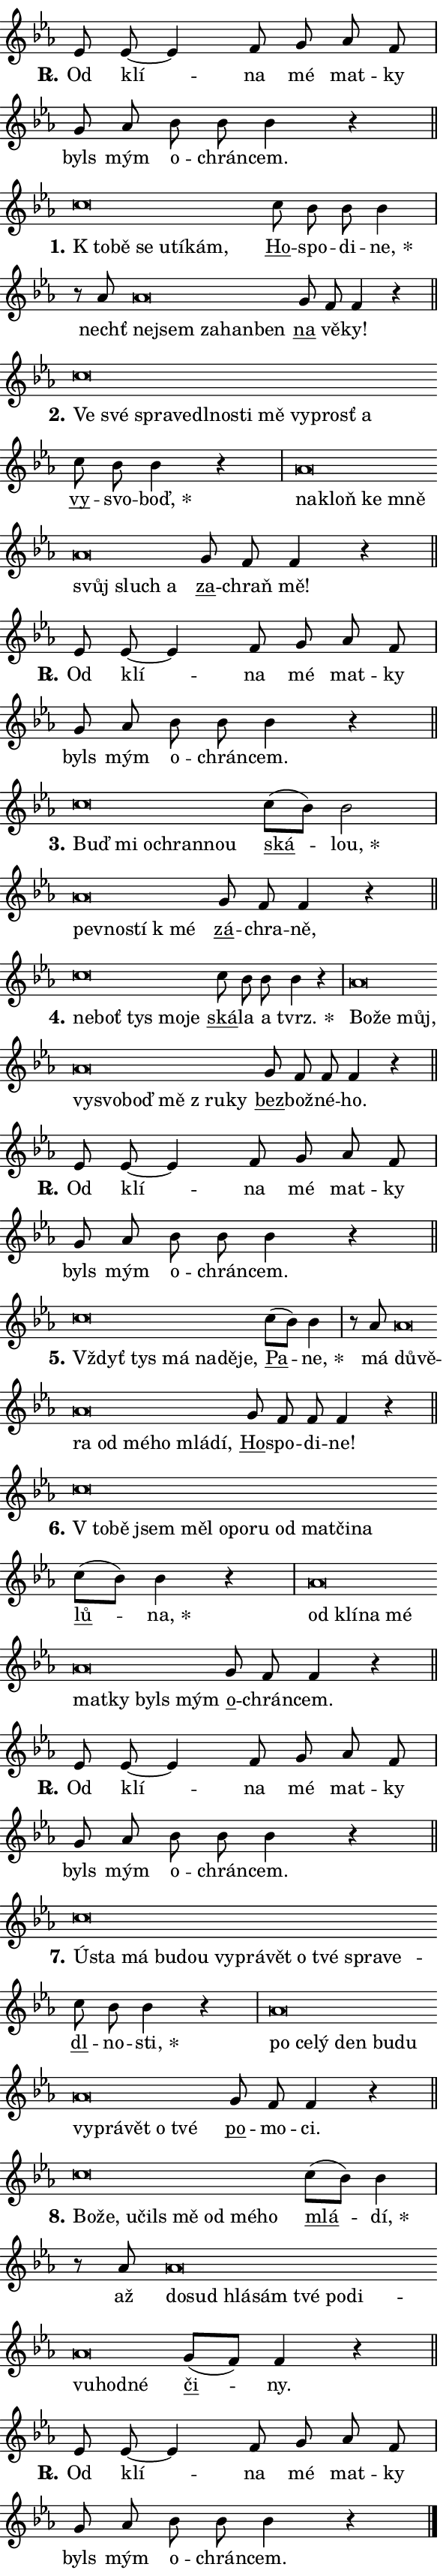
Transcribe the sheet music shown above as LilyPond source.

\version "2.24.0"
\header { tagline = "" }
\paper {
  indent = 0\cm
  top-margin = 0\cm
  right-margin = 0.13\cm % to fit lyric hyphens
  bottom-margin = 0\cm
  left-margin = 0\cm
  paper-width = 10\cm
  page-breaking = #ly:one-page-breaking
  system-system-spacing.basic-distance = #11
  score-system-spacing.basic-distance = #11
  ragged-last = ##f
}


%% Author: Thomas Morley
%% https://lists.gnu.org/archive/html/lilypond-user/2020-05/msg00002.html
#(define (line-position grob)
"Returns position of @var[grob} in current system:
   @code{'start}, if at first time-step
   @code{'end}, if at last time-step
   @code{'middle} otherwise
"
  (let* ((col (ly:item-get-column grob))
         (ln (ly:grob-object col 'left-neighbor))
         (rn (ly:grob-object col 'right-neighbor))
         (col-to-check-left (if (ly:grob? ln) ln col))
         (col-to-check-right (if (ly:grob? rn) rn col))
         (break-dir-left
           (and
             (ly:grob-property col-to-check-left 'non-musical #f)
             (ly:item-break-dir col-to-check-left)))
         (break-dir-right
           (and
             (ly:grob-property col-to-check-right 'non-musical #f)
             (ly:item-break-dir col-to-check-right))))
        (cond ((eqv? 1 break-dir-left) 'start)
              ((eqv? -1 break-dir-right) 'end)
              (else 'middle))))

#(define (tranparent-at-line-position vctor)
  (lambda (grob)
  "Relying on @code{line-position} select the relevant enry from @var{vctor}.
Used to determine transparency,"
    (case (line-position grob)
      ((end) (not (vector-ref vctor 0)))
      ((middle) (not (vector-ref vctor 1)))
      ((start) (not (vector-ref vctor 2))))))

noteHeadBreakVisibility =
#(define-music-function (break-visibility)(vector?)
"Makes @code{NoteHead}s transparent relying on @var{break-visibility}"
#{
  \override NoteHead.transparent =
    #(tranparent-at-line-position break-visibility)
#})

#(define delete-ledgers-for-transparent-note-heads
  (lambda (grob)
    "Reads whether a @code{NoteHead} is transparent.
If so this @code{NoteHead} is removed from @code{'note-heads} from
@var{grob}, which is supposed to be @code{LedgerLineSpanner}.
As a result ledgers are not printed for this @code{NoteHead}"
    (let* ((nhds-array (ly:grob-object grob 'note-heads))
           (nhds-list
             (if (ly:grob-array? nhds-array)
                 (ly:grob-array->list nhds-array)
                 '()))
           ;; Relies on the transparent-property being done before
           ;; Staff.LedgerLineSpanner.after-line-breaking is executed.
           ;; This is fragile ...
           (to-keep
             (remove
               (lambda (nhd)
                 (ly:grob-property nhd 'transparent #f))
               nhds-list)))
      ;; TODO find a better method to iterate over grob-arrays, similiar
      ;; to filter/remove etc for lists
      ;; For now rebuilt from scratch
      (set! (ly:grob-object grob 'note-heads)  '())
      (for-each
        (lambda (nhd)
          (ly:pointer-group-interface::add-grob grob 'note-heads nhd))
        to-keep))))

squashNotes = {
  \override NoteHead.X-extent = #'(-0.2 . 0.2)
  \override NoteHead.Y-extent = #'(-0.75 . 0)
  \override NoteHead.stencil =
    #(lambda (grob)
       (let ((pos (ly:grob-property grob 'staff-position)))
         (begin
           (if (< pos -7) (display "ERROR: Lower brevis then expected\n") (display ""))
           (if (<= pos -6) ly:text-interface::print ly:note-head::print))))
}
unSquashNotes = {
  \revert NoteHead.X-extent
  \revert NoteHead.Y-extent
  \revert NoteHead.stencil
}

hideNotes = \noteHeadBreakVisibility #begin-of-line-visible
unHideNotes = \noteHeadBreakVisibility #all-visible

% work-around for resetting accidentals
% https://lilypond.org/doc/v2.23/Documentation/notation/displaying-rhythms#unmetered-music
cadenzaMeasure = {
  \cadenzaOff
  \partial 1024 s1024
  \cadenzaOn
}

#(define-markup-command (accent layout props text) (markup?)
  "Underline accented syllable"
  (interpret-markup layout props
    #{\markup \override #'(offset . 4.3) \underline { #text }#}))

responsum = \markup \concat {
  "R" \hspace #-1.05 \path #0.1 #'((moveto 0 0.07) (lineto 0.9 0.8)) \hspace #0.05 "."
}

spaceSize = #0.6828661417322834 % exact space size for TeX Gyre Schola

\layout {
  \context {
    \Staff
    \remove "Time_signature_engraver"
    \override LedgerLineSpanner.after-line-breaking = #delete-ledgers-for-transparent-note-heads
  }
  \context {
    \Lyrics {
      \override LyricSpace.minimum-distance = \spaceSize
      \override LyricText.font-name = #"TeX Gyre Schola"
      \override LyricText.font-size = 1
      \override StanzaNumber.font-name = #"TeX Gyre Schola Bold"
      \override StanzaNumber.font-size = 1
    }
  }
  \context {
    \Score 
    \override NoteHead.text =
      #(lambda (grob) 
        (let ((pos (ly:grob-property grob 'staff-position)))
          #{\markup {
            \combine
              \halign #-0.55 \raise #(if (= pos -6) 0 0.5) \override #'(thickness . 2) \draw-line #'(3.2 . 0)
              \musicglyph "noteheads.sM1"
          }#}))
  }
}

% magnetic-lyrics.ily
%
%   written by
%     Jean Abou Samra <jean@abou-samra.fr>
%     Werner Lemberg <wl@gnu.org>
%
%   adapted by
%     Jiri Hon <jiri.hon@gmail.com>
%
% Version 2022-Apr-15

% https://www.mail-archive.com/lilypond-user@gnu.org/msg149350.html

#(define (Left_hyphen_pointer_engraver context)
   "Collect syllable-hyphen-syllable occurrences in lyrics and store
them in properties.  This engraver only looks to the left.  For
example, if the lyrics input is @code{foo -- bar}, it does the
following.

@itemize @bullet
@item
Set the @code{text} property of the @code{LyricHyphen} grob between
@q{foo} and @q{bar} to @code{foo}.

@item
Set the @code{left-hyphen} property of the @code{LyricText} grob with
text @q{foo} to the @code{LyricHyphen} grob between @q{foo} and
@q{bar}.
@end itemize

Use this auxiliary engraver in combination with the
@code{lyric-@/text::@/apply-@/magnetic-@/offset!} hook."
   (let ((hyphen #f)
         (text #f))
     (make-engraver
      (acknowledgers
       ((lyric-syllable-interface engraver grob source-engraver)
        (set! text grob)))
      (end-acknowledgers
       ((lyric-hyphen-interface engraver grob source-engraver)
        ;(when (not (grob::has-interface grob 'lyric-space-interface))
          (set! hyphen grob)));)
      ((stop-translation-timestep engraver)
       (when (and text hyphen)
         (ly:grob-set-object! text 'left-hyphen hyphen))
       (set! text #f)
       (set! hyphen #f)))))

#(define (lyric-text::apply-magnetic-offset! grob)
   "If the space between two syllables is less than the value in
property @code{LyricText@/.details@/.squash-threshold}, move the right
syllable to the left so that it gets concatenated with the left
syllable.

Use this function as a hook for
@code{LyricText@/.after-@/line-@/breaking} if the
@code{Left_@/hyphen_@/pointer_@/engraver} is active."
   (let ((hyphen (ly:grob-object grob 'left-hyphen #f)))
     (when hyphen
       (let ((left-text (ly:spanner-bound hyphen LEFT)))
         (when (grob::has-interface left-text 'lyric-syllable-interface)
           (let* ((common (ly:grob-common-refpoint grob left-text X))
                  (this-x-ext (ly:grob-extent grob common X))
                  (left-x-ext
                   (begin
                     ;; Trigger magnetism for left-text.
                     (ly:grob-property left-text 'after-line-breaking)
                     (ly:grob-extent left-text common X)))
                  ;; `delta` is the gap width between two syllables.
                  (delta (- (interval-start this-x-ext)
                            (interval-end left-x-ext)))
                  (details (ly:grob-property grob 'details))
                  (threshold (assoc-get 'squash-threshold details 0.2)))
             (when (< delta threshold)
               (let* (;; We have to manipulate the input text so that
                      ;; ligatures crossing syllable boundaries are not
                      ;; disabled.  For languages based on the Latin
                      ;; script this is essentially a beautification.
                      ;; However, for non-Western scripts it can be a
                      ;; necessity.
                      (lt (ly:grob-property left-text 'text))
                      (rt (ly:grob-property grob 'text))
                      (is-space (grob::has-interface hyphen 'lyric-space-interface))
                      (space (if is-space " " ""))
                      (extra-delta (if is-space spaceSize 0))
                      ;; Append new syllable.
                      (ltrt-space (if (and (string? lt) (string? rt))
                                (string-append lt space rt)
                                (make-concat-markup (list lt space rt))))
                      ;; Right-align `ltrt` to the right side.
                      (ltrt-space-markup (grob-interpret-markup
                               grob
                               (make-translate-markup
                                (cons (interval-length this-x-ext) 0)
                                (make-right-align-markup ltrt-space)))))
                 (begin
                   ;; Don't print `left-text`.
                   (ly:grob-set-property! left-text 'stencil #f)
                   ;; Set text and stencil (which holds all collected
                   ;; syllables so far) and shift it to the left.
                   (ly:grob-set-property! grob 'text ltrt-space)
                   (ly:grob-set-property! grob 'stencil ltrt-space-markup)
                   (ly:grob-translate-axis! grob (- (- delta extra-delta)) X))))))))))


#(define (lyric-hyphen::displace-bounds-first grob)
   ;; Make very sure this callback isn't triggered too early.
   (let ((left (ly:spanner-bound grob LEFT))
         (right (ly:spanner-bound grob RIGHT)))
     (ly:grob-property left 'after-line-breaking)
     (ly:grob-property right 'after-line-breaking)
     (ly:lyric-hyphen::print grob)))

squashThreshold = #0.4

\layout {
  \context {
    \Lyrics
    \consists #Left_hyphen_pointer_engraver
    \override LyricText.after-line-breaking =
      #lyric-text::apply-magnetic-offset!
    \override LyricHyphen.stencil = #lyric-hyphen::displace-bounds-first
    \override LyricText.details.squash-threshold = \squashThreshold
    \override LyricHyphen.minimum-distance = 0
    \override LyricHyphen.minimum-length = \squashThreshold
  }
}

squashText = \override LyricText.details.squash-threshold = 9999
unSquashText = \override LyricText.details.squash-threshold = \squashThreshold

leftText = \override LyricText.self-alignment-X = #LEFT
unLeftText = \revert LyricText.self-alignment-X

starOffset = #(lambda (grob) 
                (let ((x_offset (ly:self-alignment-interface::aligned-on-x-parent grob)))
                  (if (= x_offset 0) 0 (+ x_offset 1.2))))

star = #(define-music-function (syllable)(string?)
"Append star separator at the end of a syllable"
#{
  \once \override LyricText.X-offset = #starOffset
  \lyricmode { \markup {
    #syllable
    \override #'((font-name . "TeX Gyre Schola Bold")) \hspace #0.2 \lower #0.65 \larger "*"
  } }
#})

starAccent = #(define-music-function (syllable)(string?)
"Append star separator at the end of a syllable and make accent"
#{
  \once \override LyricText.X-offset = #starOffset
  \lyricmode { \markup {
    \accent #syllable
    \override #'((font-name . "TeX Gyre Schola Bold")) \hspace #0.2 \lower #0.65 \larger "*"
  } }
#})

breath = #(define-music-function (syllable)(string?)
"Append breathing indicator at the end of a syllable"
#{
  \lyricmode { \markup { #syllable "+" } }
#})

optionalBreath = #(define-music-function (syllable)(string?)
"Append optional breathing indicator at the end of a syllable"
#{
  \lyricmode { \markup { #syllable "(+)" } }
#})


\score {
    <<
        \new Voice = "melody" { \cadenzaOn \key es \major \relative { es'8 es~ es4 f8 g as f \cadenzaMeasure \bar "|" g as bes bes bes4 r \cadenzaMeasure \bar "||" \break } }
        \new Lyrics \lyricsto "melody" { \lyricmode { \set stanza = \responsum
Od klí -- na mé mat -- ky byls mým o -- chrán -- cem. } }
    >>
    \layout {}
}

\score {
    <<
        \new Voice = "melody" { \cadenzaOn \key es \major \relative { \squashNotes c''\breve*1/16 \hideNotes \breve*1/16 \bar "" \breve*1/16 \bar "" \breve*1/16 \bar "" \breve*1/16 \breve*1/16 \bar "" \unHideNotes \unSquashNotes \bar "" c8 bes bes bes4 \cadenzaMeasure \bar "|" r8 as8 \squashNotes as\breve*1/16 \hideNotes \breve*1/16 \bar "" \breve*1/16 \bar "" \breve*1/16 \breve*1/16 \bar "" \unHideNotes \unSquashNotes \bar "" g8 f f4 r \cadenzaMeasure \bar "||" \break } }
        \new Lyrics \lyricsto "melody" { \lyricmode { \set stanza = "1."
\leftText "K to" -- \squashText bě se u -- tí -- kám, \unLeftText \unSquashText \markup \accent Ho -- spo -- di -- \star ne, nechť \leftText nej -- \squashText sem za -- han -- ben \unLeftText \unSquashText \markup \accent na vě -- ky! } }
    >>
    \layout {}
}

\score {
    <<
        \new Voice = "melody" { \cadenzaOn \key es \major \relative { \squashNotes c''\breve*1/16 \hideNotes \breve*1/16 \bar "" \breve*1/16 \bar "" \breve*1/16 \bar "" \breve*1/16 \bar "" \breve*1/16 \bar "" \breve*1/16 \bar "" \breve*1/16 \bar "" \breve*1/16 \bar "" \breve*1/16 \breve*1/16 \bar "" \unHideNotes \unSquashNotes \bar "" c8 bes bes4 r \cadenzaMeasure \bar "|" \squashNotes as\breve*1/16 \hideNotes \breve*1/16 \bar "" \breve*1/16 \bar "" \breve*1/16 \bar "" \breve*1/16 \bar "" \breve*1/16 \breve*1/16 \bar "" \unHideNotes \unSquashNotes \bar "" g8 f f4 r \cadenzaMeasure \bar "||" \break } }
        \new Lyrics \lyricsto "melody" { \lyricmode { \set stanza = "2."
\leftText Ve \squashText své spra -- ve -- dl -- no -- sti mě vy -- prosť a \unLeftText \unSquashText \markup \accent vy -- svo -- \star boď, \leftText na -- \squashText kloň ke mně svůj sluch a \unLeftText \unSquashText \markup \accent za -- chraň mě! } }
    >>
    \layout {}
}

\score {
    <<
        \new Voice = "melody" { \cadenzaOn \key es \major \relative { es'8 es~ es4 f8 g as f \cadenzaMeasure \bar "|" g as bes bes bes4 r \cadenzaMeasure \bar "||" \break } }
        \new Lyrics \lyricsto "melody" { \lyricmode { \set stanza = \responsum
Od klí -- na mé mat -- ky byls mým o -- chrán -- cem. } }
    >>
    \layout {}
}

\score {
    <<
        \new Voice = "melody" { \cadenzaOn \key es \major \relative { \squashNotes c''\breve*1/16 \hideNotes \breve*1/16 \bar "" \breve*1/16 \bar "" \breve*1/16 \breve*1/16 \bar "" \unHideNotes \unSquashNotes \bar "" c8[( bes)] bes2 \cadenzaMeasure \bar "|" \squashNotes as\breve*1/16 \hideNotes \breve*1/16 \bar "" \breve*1/16 \breve*1/16 \bar "" \unHideNotes \unSquashNotes \bar "" g8 f f4 r \cadenzaMeasure \bar "||" \break } }
        \new Lyrics \lyricsto "melody" { \lyricmode { \set stanza = "3."
\leftText Buď \squashText mi o -- chran -- nou \unLeftText \unSquashText \markup \accent ská -- \star lou, \leftText pev -- \squashText no -- stí "k mé" \unLeftText \unSquashText \markup \accent zá -- chra -- ně, } }
    >>
    \layout {}
}

\score {
    <<
        \new Voice = "melody" { \cadenzaOn \key es \major \relative { \squashNotes c''\breve*1/16 \hideNotes \breve*1/16 \bar "" \breve*1/16 \bar "" \breve*1/16 \breve*1/16 \bar "" \unHideNotes \unSquashNotes \bar "" c8 bes bes bes4 r \cadenzaMeasure \bar "|" \squashNotes as\breve*1/16 \hideNotes \breve*1/16 \bar "" \breve*1/16 \bar "" \breve*1/16 \bar "" \breve*1/16 \bar "" \breve*1/16 \bar "" \breve*1/16 \bar "" \breve*1/16 \breve*1/16 \bar "" \unHideNotes \unSquashNotes \bar "" g8 f f f4 r \cadenzaMeasure \bar "||" \break } }
        \new Lyrics \lyricsto "melody" { \lyricmode { \set stanza = "4."
\leftText ne -- \squashText boť tys mo -- je \unLeftText \unSquashText \markup \accent ská -- la a \star tvrz. \leftText Bo -- \squashText že můj, vy -- svo -- boď mě "z ru" -- ky \unLeftText \unSquashText \markup \accent bez -- bož -- né -- ho. } }
    >>
    \layout {}
}

\score {
    <<
        \new Voice = "melody" { \cadenzaOn \key es \major \relative { es'8 es~ es4 f8 g as f \cadenzaMeasure \bar "|" g as bes bes bes4 r \cadenzaMeasure \bar "||" \break } }
        \new Lyrics \lyricsto "melody" { \lyricmode { \set stanza = \responsum
Od klí -- na mé mat -- ky byls mým o -- chrán -- cem. } }
    >>
    \layout {}
}

\score {
    <<
        \new Voice = "melody" { \cadenzaOn \key es \major \relative { \squashNotes c''\breve*1/16 \hideNotes \breve*1/16 \bar "" \breve*1/16 \bar "" \breve*1/16 \bar "" \breve*1/16 \breve*1/16 \bar "" \unHideNotes \unSquashNotes \bar "" c8[( bes)] bes4 \cadenzaMeasure \bar "|" r8 as8 \squashNotes as\breve*1/16 \hideNotes \breve*1/16 \bar "" \breve*1/16 \bar "" \breve*1/16 \bar "" \breve*1/16 \bar "" \breve*1/16 \bar "" \breve*1/16 \breve*1/16 \bar "" \unHideNotes \unSquashNotes \bar "" g8 f f f4 r \cadenzaMeasure \bar "||" \break } }
        \new Lyrics \lyricsto "melody" { \lyricmode { \set stanza = "5."
\leftText Vždyť \squashText tys má na -- dě -- je, \unLeftText \unSquashText \markup \accent Pa -- \star ne, má \leftText dů -- \squashText vě -- ra od mé -- ho mlá -- dí, \unLeftText \unSquashText \markup \accent Ho -- spo -- di -- ne! } }
    >>
    \layout {}
}

\score {
    <<
        \new Voice = "melody" { \cadenzaOn \key es \major \relative { \squashNotes c''\breve*1/16 \hideNotes \breve*1/16 \bar "" \breve*1/16 \bar "" \breve*1/16 \bar "" \breve*1/16 \bar "" \breve*1/16 \bar "" \breve*1/16 \bar "" \breve*1/16 \bar "" \breve*1/16 \bar "" \breve*1/16 \breve*1/16 \bar "" \unHideNotes \unSquashNotes \bar "" c8[( bes)] bes4 r \cadenzaMeasure \bar "|" \squashNotes as\breve*1/16 \hideNotes \breve*1/16 \bar "" \breve*1/16 \bar "" \breve*1/16 \bar "" \breve*1/16 \bar "" \breve*1/16 \bar "" \breve*1/16 \breve*1/16 \bar "" \unHideNotes \unSquashNotes \bar "" g8 f f4 r \cadenzaMeasure \bar "||" \break } }
        \new Lyrics \lyricsto "melody" { \lyricmode { \set stanza = "6."
\leftText "V to" -- \squashText bě jsem měl o -- po -- ru od mat -- či -- na \unLeftText \unSquashText \markup \accent lů -- \star na, \leftText od \squashText klí -- na mé mat -- ky byls mým \unLeftText \unSquashText \markup \accent o -- chrán -- cem. } }
    >>
    \layout {}
}

\score {
    <<
        \new Voice = "melody" { \cadenzaOn \key es \major \relative { es'8 es~ es4 f8 g as f \cadenzaMeasure \bar "|" g as bes bes bes4 r \cadenzaMeasure \bar "||" \break } }
        \new Lyrics \lyricsto "melody" { \lyricmode { \set stanza = \responsum
Od klí -- na mé mat -- ky byls mým o -- chrán -- cem. } }
    >>
    \layout {}
}

\score {
    <<
        \new Voice = "melody" { \cadenzaOn \key es \major \relative { \squashNotes c''\breve*1/16 \hideNotes \breve*1/16 \bar "" \breve*1/16 \bar "" \breve*1/16 \bar "" \breve*1/16 \bar "" \breve*1/16 \bar "" \breve*1/16 \bar "" \breve*1/16 \bar "" \breve*1/16 \bar "" \breve*1/16 \bar "" \breve*1/16 \breve*1/16 \bar "" \unHideNotes \unSquashNotes \bar "" c8 bes bes4 r \cadenzaMeasure \bar "|" \squashNotes as\breve*1/16 \hideNotes \breve*1/16 \bar "" \breve*1/16 \bar "" \breve*1/16 \bar "" \breve*1/16 \bar "" \breve*1/16 \bar "" \breve*1/16 \bar "" \breve*1/16 \bar "" \breve*1/16 \bar "" \breve*1/16 \breve*1/16 \bar "" \unHideNotes \unSquashNotes \bar "" g8 f f4 r \cadenzaMeasure \bar "||" \break } }
        \new Lyrics \lyricsto "melody" { \lyricmode { \set stanza = "7."
\leftText Ú -- \squashText sta má bu -- dou vy -- prá -- vět o tvé spra -- ve -- \unLeftText \unSquashText \markup \accent dl -- no -- \star sti, \leftText po \squashText ce -- lý den bu -- du vy -- prá -- vět o tvé \unLeftText \unSquashText \markup \accent po -- mo -- ci. } }
    >>
    \layout {}
}

\score {
    <<
        \new Voice = "melody" { \cadenzaOn \key es \major \relative { \squashNotes c''\breve*1/16 \hideNotes \breve*1/16 \bar "" \breve*1/16 \bar "" \breve*1/16 \bar "" \breve*1/16 \bar "" \breve*1/16 \bar "" \breve*1/16 \breve*1/16 \bar "" \unHideNotes \unSquashNotes \bar "" c8[( bes)] bes4 \cadenzaMeasure \bar "|" r8 as8 \squashNotes as\breve*1/16 \hideNotes \breve*1/16 \bar "" \breve*1/16 \bar "" \breve*1/16 \bar "" \breve*1/16 \bar "" \breve*1/16 \bar "" \breve*1/16 \bar "" \breve*1/16 \bar "" \breve*1/16 \breve*1/16 \bar "" \unHideNotes \unSquashNotes \bar "" g8[( f)] f4 r \cadenzaMeasure \bar "||" \break } }
        \new Lyrics \lyricsto "melody" { \lyricmode { \set stanza = "8."
\leftText Bo -- \squashText že, u -- čils mě od mé -- ho \unLeftText \unSquashText \markup \accent mlá -- \star dí, až \leftText do -- \squashText sud hlá -- sám tvé po -- di -- vu -- hod -- né \unLeftText \unSquashText \markup \accent či -- ny. } }
    >>
    \layout {}
}

\score {
    <<
        \new Voice = "melody" { \cadenzaOn \key es \major \relative { es'8 es~ es4 f8 g as f \cadenzaMeasure \bar "|" g as bes bes bes4 r \cadenzaMeasure \bar "||" \break } \bar "|." }
        \new Lyrics \lyricsto "melody" { \lyricmode { \set stanza = \responsum
Od klí -- na mé mat -- ky byls mým o -- chrán -- cem. } }
    >>
    \layout {}
}
